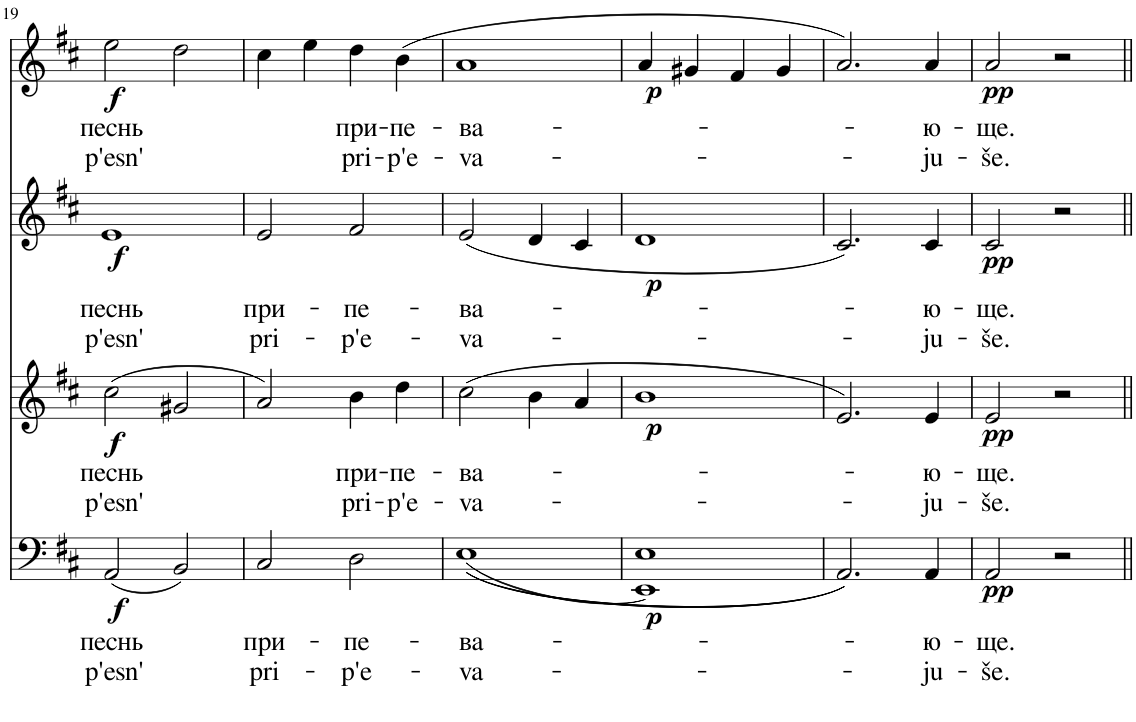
**kern	**text	**text	**dynam	**kern	**text	**text	**dynam	**kern	**text	**text	**dynam	**kern	**text	**text	**dynam
*part4	*part4	*part4	*part4	*part3	*part3	*part3	*part3	*part2	*part2	*part2	*part2	*part1	*part1	*part1	*part1
*staff4	*staff4	*staff4	*staff4	*staff3	*staff3	*staff3	*staff3	*staff2	*staff2	*staff2	*staff2	*staff1	*staff1	*staff1	*staff1
*I"Piano	*	*	*	*I"Piano	*	*	*	*I"Piano	*	*	*	*I"Piano	*	*	*
*I'Pno	*	*	*	*I'Pno	*	*	*	*I'Pno	*	*	*	*I'Pno	*	*	*
!!LO:PB:g=z
*clefF4	*	*	*	*clefG2	*	*	*	*clefG2	*	*	*	*clefG2	*	*	*
*k[f#c#]	*	*	*	*k[f#c#]	*	*	*	*k[f#c#]	*	*	*	*k[f#c#]	*	*	*
*M4/4	*	*	*	*M4/4	*	*	*	*M4/4	*	*	*	*M4/4	*	*	*
*met(c)	*	*	*	*met(c)	*	*	*	*met(c)	*	*	*	*met(c)	*	*	*
=19	=19	=19	=19	=19	=19	=19	=19	=19	=19	=19	=19	=19	=19	=19	=19
!	!LO:LY:b	!LO:LY:b	!LO:DY:b	!	!LO:LY:b	!LO:LY:b	!LO:DY:b	!	!LO:LY:b	!LO:LY:b	!LO:DY:b	!	!LO:LY:b	!LO:LY:b	!LO:DY:b
(2AA/	песнь	p'esn'	f	(2cc#\	песнь	p'esn'	f	1e	песнь	p'esn'	f	2ee\	песнь	p'esn'	f
2BB/)	.	.	.	2g#X/	.	.	.	.	.	.	.	2dd\	.	.	.
=20	=20	=20	=20	=20	=20	=20	=20	=20	=20	=20	=20	=20	=20	=20	=20
!	!LO:LY:b	!LO:LY:b	!	!	!	!	!	!	!LO:LY:b	!LO:LY:b	!	!	!	!	!
2C#/	при-	pri-	.	2a/)	.	.	.	2e/	при-	pri-	.	4cc#\	.	.	.
.	.	.	.	.	.	.	.	.	.	.	.	4ee\	.	.	.
!	!LO:LY:b	!LO:LY:b	!	!	!LO:LY:b	!LO:LY:b	!	!	!LO:LY:b	!LO:LY:b	!	!	!LO:LY:b	!LO:LY:b	!
2D\	-пе-	-p'e-	.	4b\	при-	pri-	.	2f#/	-пе-	-p'e-	.	4dd\	при-	pri-	.
!	!	!	!	!	!LO:LY:b	!LO:LY:b	!	!	!	!	!	!	!LO:LY:b	!LO:LY:b	!
.	.	.	.	4dd\	-пе-	-p'e-	.	.	.	.	.	(4b\	-пе-	-p'e-	.
=21	=21	=21	=21	=21	=21	=21	=21	=21	=21	=21	=21	=21	=21	=21	=21
!	!LO:LY:b	!LO:LY:b	!	!	!LO:LY:b	!LO:LY:b	!	!	!LO:LY:b	!LO:LY:b	!	!	!LO:LY:b	!LO:LY:b	!
(((1E	-ва-	-va-	.	(2cc#\	-ва-	-va-	.	(2e/	-ва-	-va-	.	1a	-ва-	-va-	.
.	.	.	.	4b\	.	.	.	4d/	.	.	.	.	.	.	.
.	.	.	.	4a/	.	.	.	4c#/	.	.	.	.	.	.	.
=22	=22	=22	=22	=22	=22	=22	=22	=22	=22	=22	=22	=22	=22	=22	=22
!	!	!	!LO:DY:b	!	!	!	!LO:DY:b	!	!	!	!LO:DY:b	!	!	!	!LO:DY:b
1EE 1E)	.	.	p	1b	.	.	p	1d	.	.	p	4a/	.	.	p
.	.	.	.	.	.	.	.	.	.	.	.	4g#X/	.	.	.
.	.	.	.	.	.	.	.	.	.	.	.	4f#/	.	.	.
.	.	.	.	.	.	.	.	.	.	.	.	4g#/	.	.	.
=23	=23	=23	=23	=23	=23	=23	=23	=23	=23	=23	=23	=23	=23	=23	=23
2.AA/))	.	.	.	2.e/)	.	.	.	2.c#/)	.	.	.	2.a/)	.	.	.
!	!LO:LY:b	!LO:LY:b	!	!	!LO:LY:b	!LO:LY:b	!	!	!LO:LY:b	!LO:LY:b	!	!	!LO:LY:b	!LO:LY:b	!
4AA/	-ю-	-ju-	.	4e/	-ю-	-ju-	.	4c#/	-ю-	-ju-	.	4a/	-ю-	-ju-	.
=24	=24	=24	=24	=24	=24	=24	=24	=24	=24	=24	=24	=24	=24	=24	=24
!	!LO:LY:b	!LO:LY:b	!LO:DY:b	!	!LO:LY:b	!LO:LY:b	!LO:DY:b	!	!LO:LY:b	!LO:LY:b	!LO:DY:b	!	!LO:LY:b	!LO:LY:b	!LO:DY:b
2AA/	-ще.	-še.	pp	2e/	-ще.	-še.	pp	2c#/	-ще.	-še.	pp	2a/	-ще.	-še.	pp
2r	.	.	.	2r	.	.	.	2r	.	.	.	2r	.	.	.
=||	=||	=||	=||	=||	=||	=||	=||	=||	=||	=||	=||	=||	=||	=||	=||
*-	*-	*-	*-	*-	*-	*-	*-	*-	*-	*-	*-	*-	*-	*-	*-
